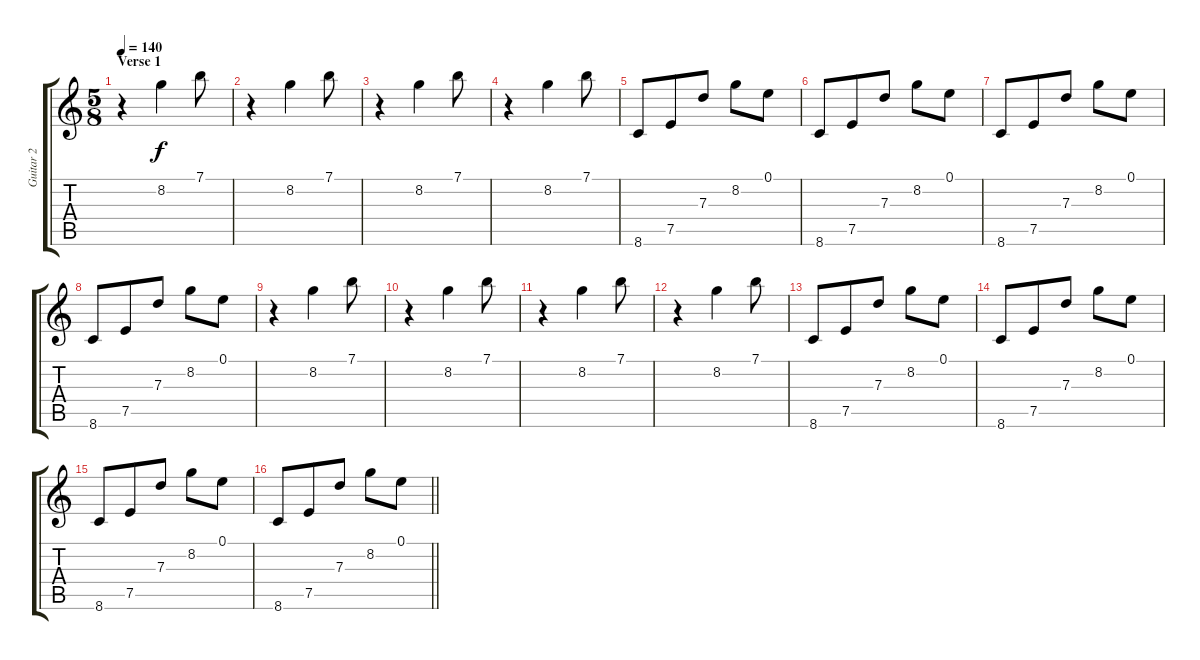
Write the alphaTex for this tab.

\track ("Guitar 2" "Guitar 2") {instrument acousticguitarsteel}
\staff {score tabs}
\tuning (E4 B3 G3 D3 A2 E2) {hide}
\ts (5 8)
\section ("" "Verse 1")
\tempo 140
\clef g2
\ks c
r.4{dy f} 8.2.4 7.1.8 |
r.4 8.2.4 7.1.8 |
r.4 8.2.4 7.1.8 |
r.4 8.2.4 7.1.8 |
8.6.8 7.5.8 7.3.8 8.2.8 0.1.8 |
8.6.8 7.5.8 7.3.8 8.2.8 0.1.8 |
8.6.8 7.5.8 7.3.8 8.2.8 0.1.8 |
8.6.8 7.5.8 7.3.8 8.2.8 0.1.8 |
r.4 8.2.4 7.1.8 |
r.4 8.2.4 7.1.8 |
r.4 8.2.4 7.1.8 |
r.4 8.2.4 7.1.8 |
8.6.8 7.5.8 7.3.8 8.2.8 0.1.8 |
8.6.8 7.5.8 7.3.8 8.2.8 0.1.8 |
8.6.8 7.5.8 7.3.8 8.2.8 0.1.8 |
\barLineRight lightlight
8.6.8 7.5.8 7.3.8 8.2.8 0.1.8
